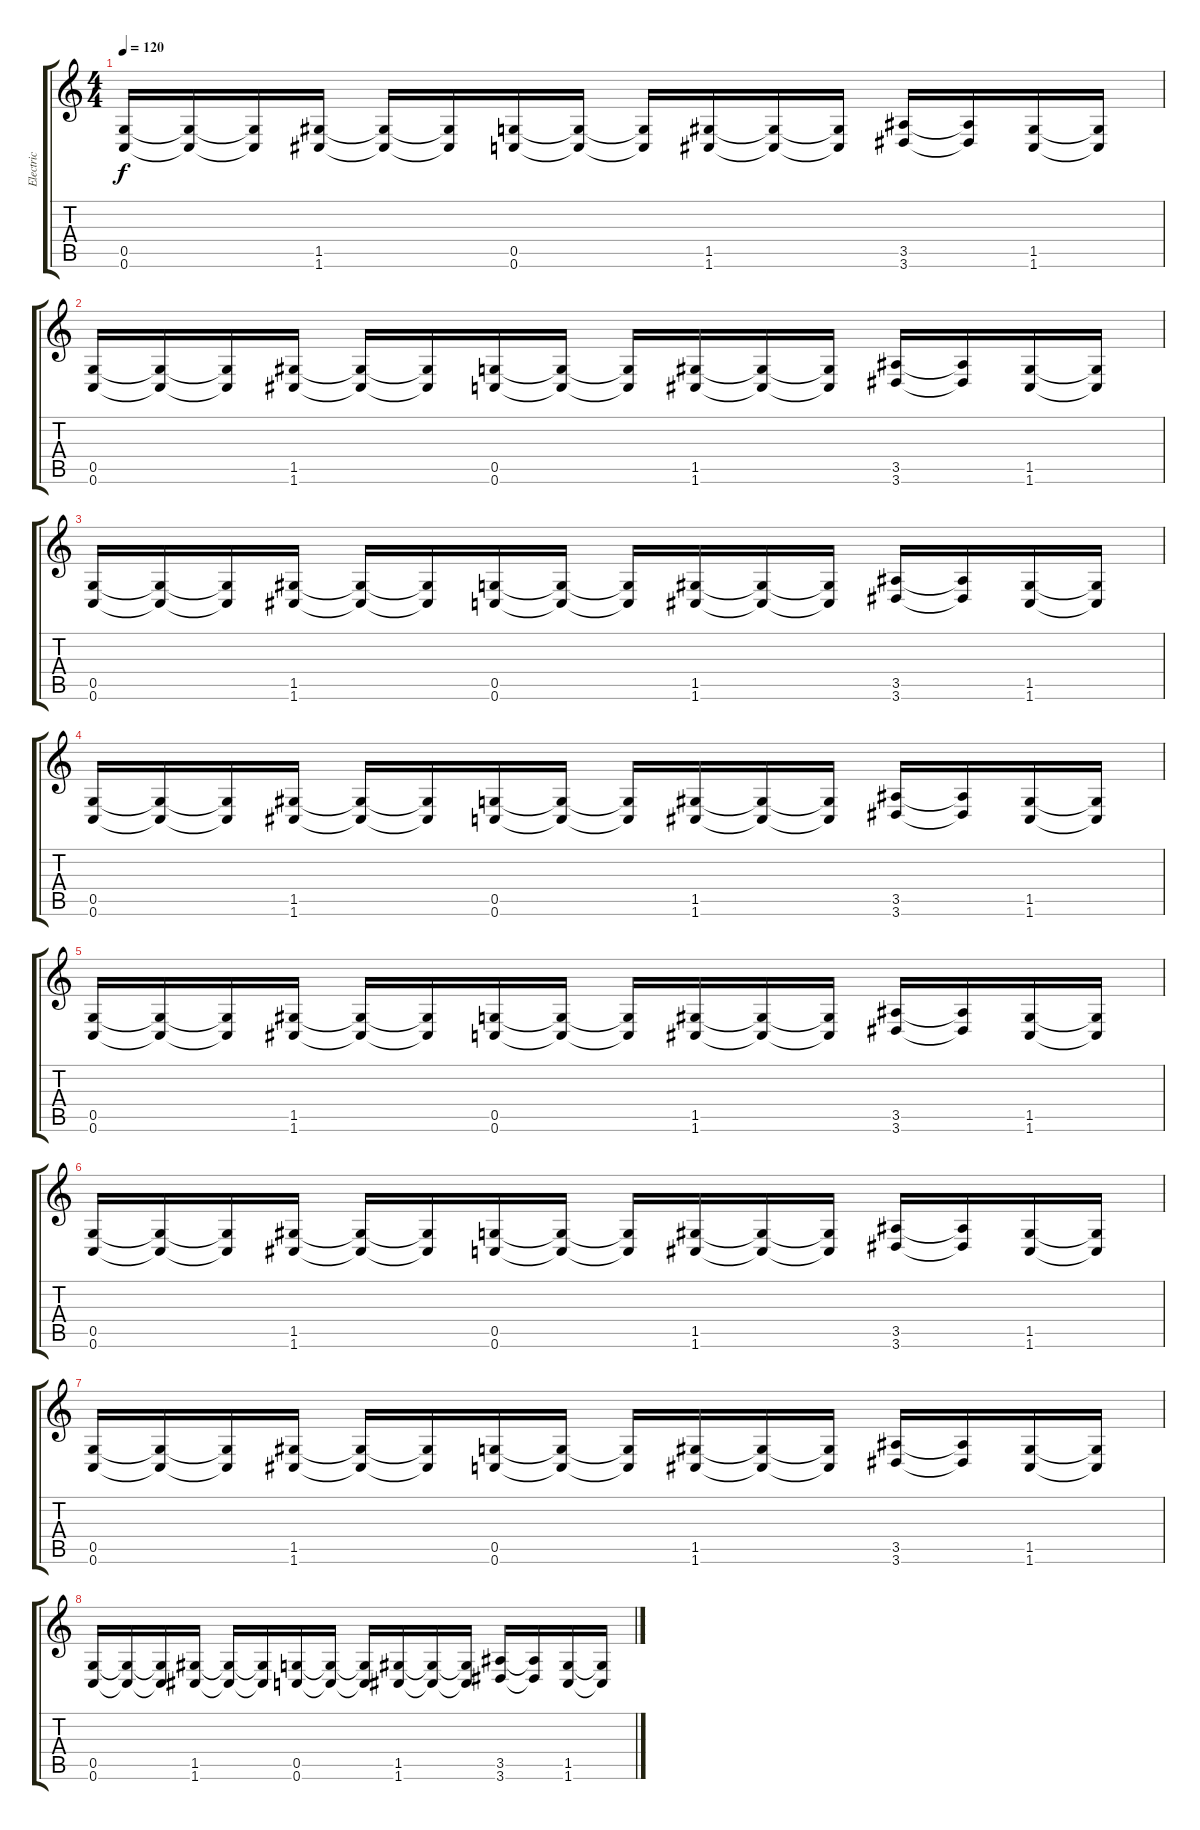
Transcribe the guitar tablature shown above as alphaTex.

\track ("Electric" "Electric") {instrument distortionguitar}
\staff {score tabs}
\tuning (D4 A3 F3 C3 G2 C2) {hide}
\ts (4 4)
\tempo 120
\clef g2
\ks c
(0.5 0.6).16{dy f} (0.5{t} 0.6{t}).16 (0.5{t} 0.6{t}).16 (1.5 1.6).16 (1.5{t} 1.6{t}).16 (1.5{t} 1.6{t}).16 (0.5 0.6).16 (0.5{t} 0.6{t}).16 (0.5{t} 0.6{t}).16 (1.5 1.6).16 (1.5{t} 1.6{t}).16 (1.5{t} 1.6{t}).16 (3.5 3.6).16 (3.5{t} 3.6{t}).16 (1.5 1.6).16 (1.5{t} 1.6{t}).16 |
(0.5 0.6).16 (0.5{t} 0.6{t}).16 (0.5{t} 0.6{t}).16 (1.5 1.6).16 (1.5{t} 1.6{t}).16 (1.5{t} 1.6{t}).16 (0.5 0.6).16 (0.5{t} 0.6{t}).16 (0.5{t} 0.6{t}).16 (1.5 1.6).16 (1.5{t} 1.6{t}).16 (1.5{t} 1.6{t}).16 (3.5 3.6).16 (3.5{t} 3.6{t}).16 (1.5 1.6).16 (1.5{t} 1.6{t}).16 |
(0.5 0.6).16 (0.5{t} 0.6{t}).16 (0.5{t} 0.6{t}).16 (1.5 1.6).16 (1.5{t} 1.6{t}).16 (1.5{t} 1.6{t}).16 (0.5 0.6).16 (0.5{t} 0.6{t}).16 (0.5{t} 0.6{t}).16 (1.5 1.6).16 (1.5{t} 1.6{t}).16 (1.5{t} 1.6{t}).16 (3.5 3.6).16 (3.5{t} 3.6{t}).16 (1.5 1.6).16 (1.5{t} 1.6{t}).16 |
(0.5 0.6).16 (0.5{t} 0.6{t}).16 (0.5{t} 0.6{t}).16 (1.5 1.6).16 (1.5{t} 1.6{t}).16 (1.5{t} 1.6{t}).16 (0.5 0.6).16 (0.5{t} 0.6{t}).16 (0.5{t} 0.6{t}).16 (1.5 1.6).16 (1.5{t} 1.6{t}).16 (1.5{t} 1.6{t}).16 (3.5 3.6).16 (3.5{t} 3.6{t}).16 (1.5 1.6).16 (1.5{t} 1.6{t}).16 |
(0.5 0.6).16 (0.5{t} 0.6{t}).16 (0.5{t} 0.6{t}).16 (1.5 1.6).16 (1.5{t} 1.6{t}).16 (1.5{t} 1.6{t}).16 (0.5 0.6).16 (0.5{t} 0.6{t}).16 (0.5{t} 0.6{t}).16 (1.5 1.6).16 (1.5{t} 1.6{t}).16 (1.5{t} 1.6{t}).16 (3.5 3.6).16 (3.5{t} 3.6{t}).16 (1.5 1.6).16 (1.5{t} 1.6{t}).16 |
(0.5 0.6).16 (0.5{t} 0.6{t}).16 (0.5{t} 0.6{t}).16 (1.5 1.6).16 (1.5{t} 1.6{t}).16 (1.5{t} 1.6{t}).16 (0.5 0.6).16 (0.5{t} 0.6{t}).16 (0.5{t} 0.6{t}).16 (1.5 1.6).16 (1.5{t} 1.6{t}).16 (1.5{t} 1.6{t}).16 (3.5 3.6).16 (3.5{t} 3.6{t}).16 (1.5 1.6).16 (1.5{t} 1.6{t}).16 |
(0.5 0.6).16 (0.5{t} 0.6{t}).16 (0.5{t} 0.6{t}).16 (1.5 1.6).16 (1.5{t} 1.6{t}).16 (1.5{t} 1.6{t}).16 (0.5 0.6).16 (0.5{t} 0.6{t}).16 (0.5{t} 0.6{t}).16 (1.5 1.6).16 (1.5{t} 1.6{t}).16 (1.5{t} 1.6{t}).16 (3.5 3.6).16 (3.5{t} 3.6{t}).16 (1.5 1.6).16 (1.5{t} 1.6{t}).16 |
(0.5 0.6).16 (0.5{t} 0.6{t}).16 (0.5{t} 0.6{t}).16 (1.5 1.6).16 (1.5{t} 1.6{t}).16 (1.5{t} 1.6{t}).16 (0.5 0.6).16 (0.5{t} 0.6{t}).16 (0.5{t} 0.6{t}).16 (1.5 1.6).16 (1.5{t} 1.6{t}).16 (1.5{t} 1.6{t}).16 (3.5 3.6).16 (3.5{t} 3.6{t}).16 (1.5 1.6).16 (1.5{t} 1.6{t}).16
